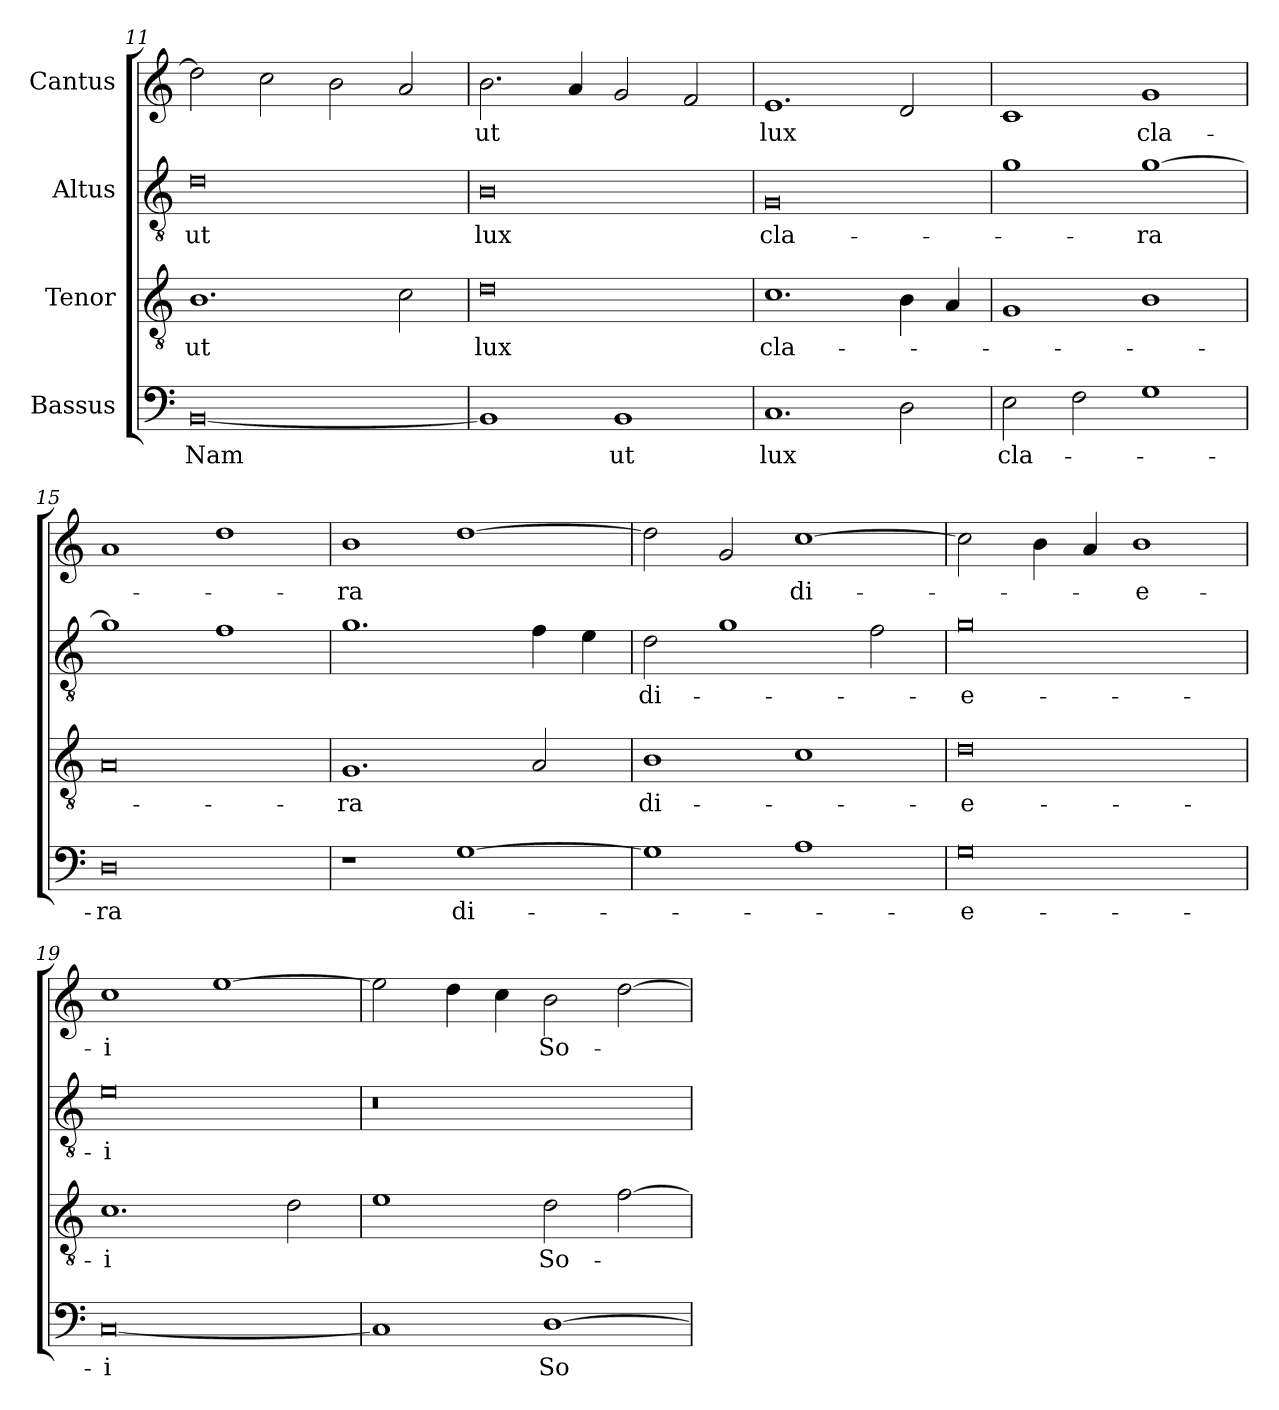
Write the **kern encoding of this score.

**kern	**text	**kern	**text	**kern	**text	**kern	**text
*part4	*part4	*part3	*part3	*part2	*part2	*part1	*part1
*staff4	*staff4	*staff3	*staff3	*staff2	*staff2	*staff1	*staff1
*I"Bassus	*	*I"Tenor	*	*I"Altus	*	*I"Cantus	*
*clefF4	*	*clefGv2	*	*clefGv2	*	*clefG2	*
*k[]	*	*k[]	*	*k[]	*	*k[]	*
*C:	*	*C:	*	*C:	*	*C:	*
=11	=11	=11	=11	=11	=11	=11	=11
!	!LO:LY:i	!	!	!	!LO:LY:i	!	!
[0BB/	Nam	1.B\	ut	0d\	ut	2dd\]	.
.	.	.	.	.	.	2cc\	.
.	.	.	.	.	.	2b\	.
.	.	2c\	.	.	.	2a/	.
=12	=12	=12	=12	=12	=12	=12	=12
!	!	!	!	!	!LO:LY:i	!	!
1BB/]	.	0d\	lux	0B\	lux	2.b\	ut
.	.	.	.	.	.	4a/	.
!	!LO:LY:i	!	!	!	!	!	!
1BB/	ut	.	.	.	.	2g/	.
.	.	.	.	.	.	2f/	.
=13	=13	=13	=13	=13	=13	=13	=13
!	!LO:LY:i	!	!	!	!LO:LY:i	!	!
1.C/	lux	1.c\	cla-	0G/	cla-	1.e/	lux
2D\	.	4B\	.	.	.	2d/	.
.	.	4A/	.	.	.	.	.
!!LO:LB:g=z
=14	=14	=14	=14	=14	=14	=14	=14
!	!LO:LY:i	!	!	!	!	!	!
2E\	cla-	1G/	.	1g\	.	1c/	.
2F\	.	.	.	.	.	.	.
!	!	!	!	!	!LO:LY:i	!	!
1G\	.	1B\	.	[1g\	-ra	1g/	cla-
=15	=15	=15	=15	=15	=15	=15	=15
!	!LO:LY:i	!	!	!	!	!	!
0D\	-ra	0A/	.	1g\]	.	1a/	.
.	.	.	.	1f\	.	1dd\	.
=16	=16	=16	=16	=16	=16	=16	=16
1r	.	1.G/	-ra	1.g\	.	1b\	-ra
!	!LO:LY:i	!	!	!	!	!	!
[1G\	di-	.	.	.	.	[1dd\	.
.	.	2A/	.	4f\	.	.	.
.	.	.	.	4e\	.	.	.
=17	=17	=17	=17	=17	=17	=17	=17
!	!	!	!	!	!LO:LY:i	!	!
1G\]	.	1B\	di-	2d\	di-	2dd\]	.
.	.	.	.	1g\	.	2g/	.
1A\	.	1c\	.	.	.	[1cc\	di-
.	.	.	.	2f\	.	.	.
=18	=18	=18	=18	=18	=18	=18	=18
!	!LO:LY:i	!	!	!	!LO:LY:i	!	!
0G\	-e-	0d\	-e-	0g\	-e-	2cc\]	.
.	.	.	.	.	.	4b\	.
.	.	.	.	.	.	4a/	.
.	.	.	.	.	.	1b\	-e-
=19	=19	=19	=19	=19	=19	=19	=19
!	!LO:LY:i	!	!	!	!LO:LY:i	!	!
[0C/	-i	1.c\	-i	0e\	-i	1cc\	-i
.	.	.	.	.	.	[1ee\	.
.	.	2d\	.	.	.	.	.
=20	=20	=20	=20	=20	=20	=20	=20
1C/]	.	1e\	.	0r	.	2ee\]	.
.	.	.	.	.	.	4dd\	.
.	.	.	.	.	.	4cc\	.
!	!LO:LY:i	!	!	!	!	!	!
[1D\	So-	2d\	So-	.	.	2b\	So-
.	.	[2f\	.	.	.	[2dd\	.
=	=	=	=	=	=	=	=
*-	*-	*-	*-	*-	*-	*-	*-
